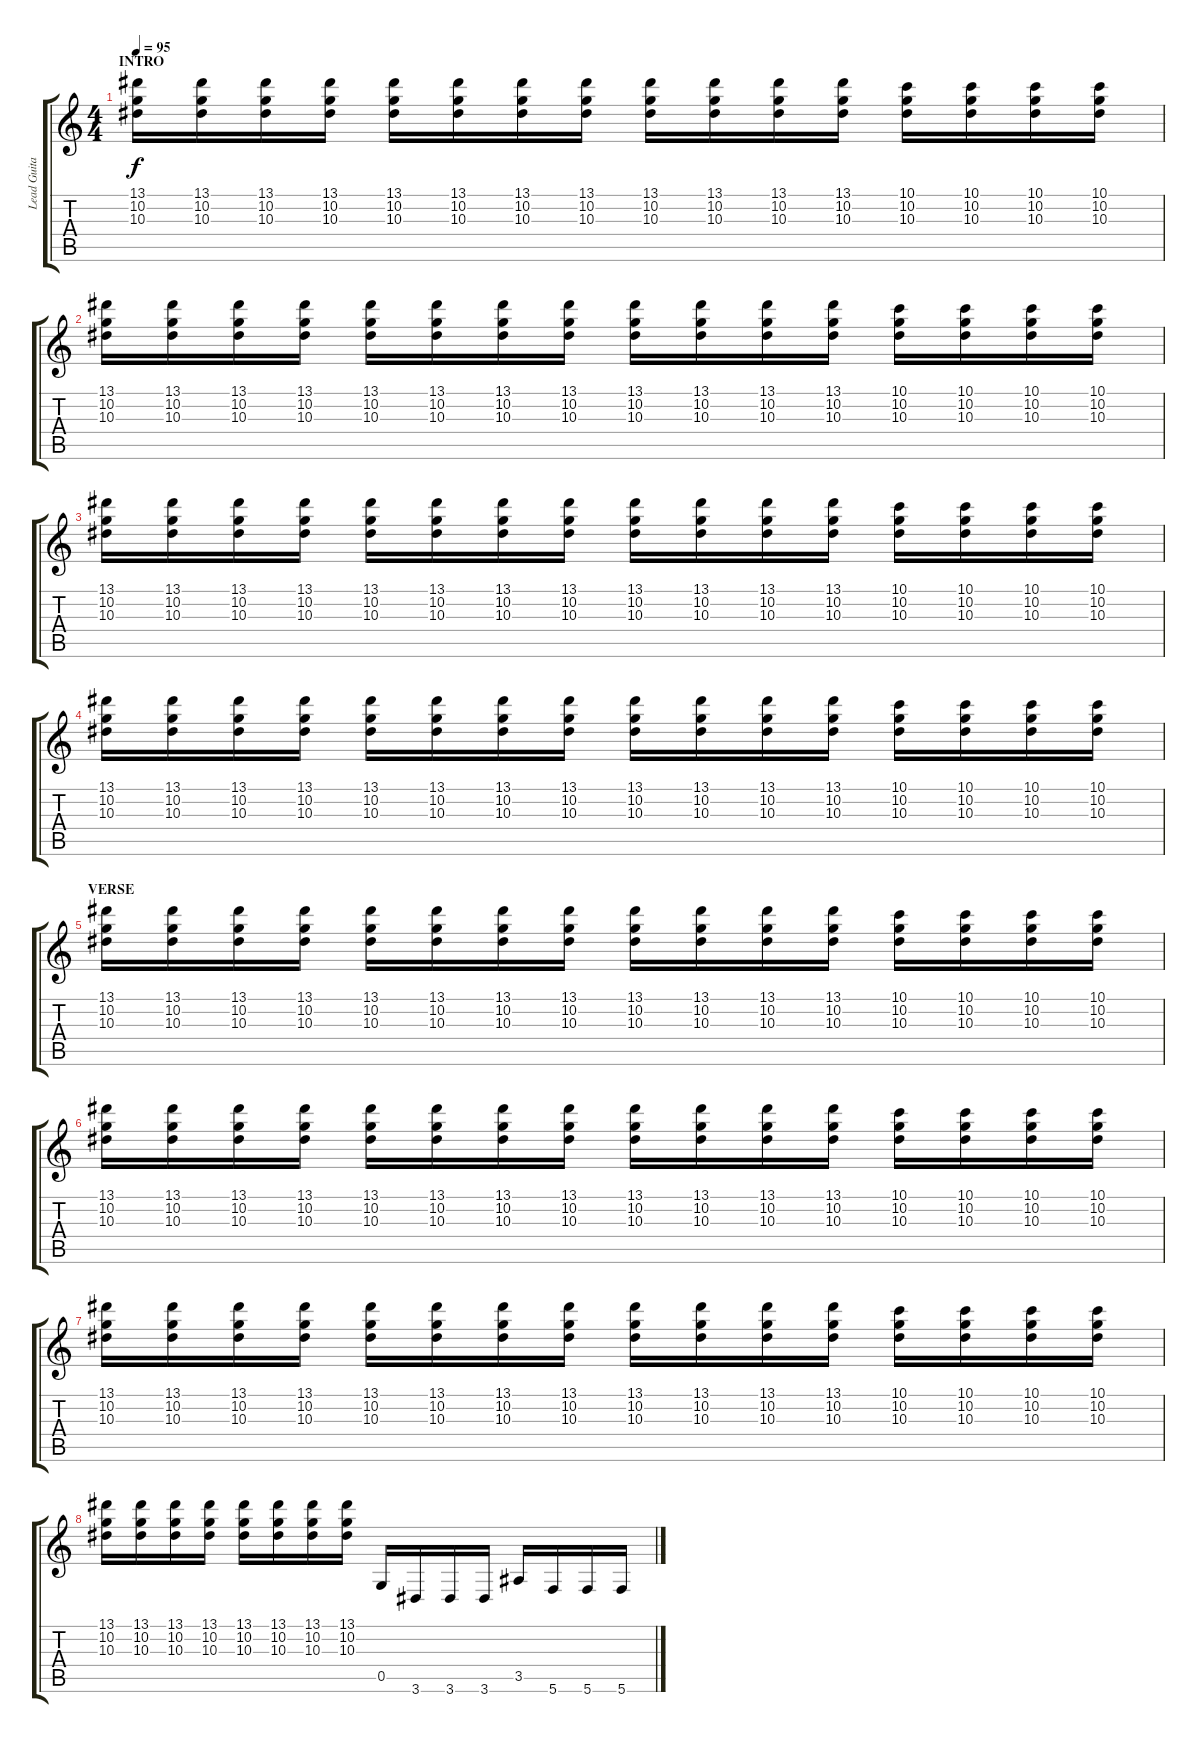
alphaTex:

\track ("Lead Guitar" "Lead Guita") {instrument distortionguitar}
\staff {score tabs}
\tuning (D4 A3 F3 C3 G2 C2) {hide}
\ts (4 4)
\section ("" "INTRO")
\tempo 95
\clef g2
\ks c
(13.1 10.2 10.3).16{dy f instrument distortionguitar} (13.1 10.2 10.3).16 (13.1 10.2 10.3).16 (13.1 10.2 10.3).16 (13.1 10.2 10.3).16 (13.1 10.2 10.3).16 (13.1 10.2 10.3).16 (13.1 10.2 10.3).16 (13.1 10.2 10.3).16 (13.1 10.2 10.3).16 (13.1 10.2 10.3).16 (13.1 10.2 10.3).16 (10.1 10.2 10.3).16 (10.1 10.2 10.3).16 (10.1 10.2 10.3).16 (10.1 10.2 10.3).16 |
(13.1 10.2 10.3).16 (13.1 10.2 10.3).16 (13.1 10.2 10.3).16 (13.1 10.2 10.3).16 (13.1 10.2 10.3).16 (13.1 10.2 10.3).16 (13.1 10.2 10.3).16 (13.1 10.2 10.3).16 (13.1 10.2 10.3).16 (13.1 10.2 10.3).16 (13.1 10.2 10.3).16 (13.1 10.2 10.3).16 (10.1 10.2 10.3).16 (10.1 10.2 10.3).16 (10.1 10.2 10.3).16 (10.1 10.2 10.3).16 |
(13.1 10.2 10.3).16 (13.1 10.2 10.3).16 (13.1 10.2 10.3).16 (13.1 10.2 10.3).16 (13.1 10.2 10.3).16 (13.1 10.2 10.3).16 (13.1 10.2 10.3).16 (13.1 10.2 10.3).16 (13.1 10.2 10.3).16 (13.1 10.2 10.3).16 (13.1 10.2 10.3).16 (13.1 10.2 10.3).16 (10.1 10.2 10.3).16 (10.1 10.2 10.3).16 (10.1 10.2 10.3).16 (10.1 10.2 10.3).16 |
(13.1 10.2 10.3).16 (13.1 10.2 10.3).16 (13.1 10.2 10.3).16 (13.1 10.2 10.3).16 (13.1 10.2 10.3).16 (13.1 10.2 10.3).16 (13.1 10.2 10.3).16 (13.1 10.2 10.3).16 (13.1 10.2 10.3).16 (13.1 10.2 10.3).16 (13.1 10.2 10.3).16{volume 6} (13.1 10.2 10.3).16 (10.1 10.2 10.3).16 (10.1 10.2 10.3).16 (10.1 10.2 10.3).16 (10.1 10.2 10.3).16 |
\section ("" "VERSE")
(13.1 10.2 10.3).16{volume 10} (13.1 10.2 10.3).16 (13.1 10.2 10.3).16 (13.1 10.2 10.3).16 (13.1 10.2 10.3).16 (13.1 10.2 10.3).16 (13.1 10.2 10.3).16 (13.1 10.2 10.3).16 (13.1 10.2 10.3).16 (13.1 10.2 10.3).16 (13.1 10.2 10.3).16 (13.1 10.2 10.3).16 (10.1 10.2 10.3).16 (10.1 10.2 10.3).16 (10.1 10.2 10.3).16 (10.1 10.2 10.3).16 |
(13.1 10.2 10.3).16 (13.1 10.2 10.3).16 (13.1 10.2 10.3).16 (13.1 10.2 10.3).16 (13.1 10.2 10.3).16 (13.1 10.2 10.3).16 (13.1 10.2 10.3).16 (13.1 10.2 10.3).16 (13.1 10.2 10.3).16 (13.1 10.2 10.3).16 (13.1 10.2 10.3).16 (13.1 10.2 10.3).16 (10.1 10.2 10.3).16 (10.1 10.2 10.3).16 (10.1 10.2 10.3).16 (10.1 10.2 10.3).16 |
(13.1 10.2 10.3).16 (13.1 10.2 10.3).16 (13.1 10.2 10.3).16 (13.1 10.2 10.3).16 (13.1 10.2 10.3).16 (13.1 10.2 10.3).16 (13.1 10.2 10.3).16 (13.1 10.2 10.3).16 (13.1 10.2 10.3).16 (13.1 10.2 10.3).16 (13.1 10.2 10.3).16 (13.1 10.2 10.3).16 (10.1 10.2 10.3).16 (10.1 10.2 10.3).16 (10.1 10.2 10.3).16 (10.1 10.2 10.3).16 |
(13.1 10.2 10.3).16 (13.1 10.2 10.3).16 (13.1 10.2 10.3).16 (13.1 10.2 10.3).16 (13.1 10.2 10.3).16 (13.1 10.2 10.3).16 (13.1 10.2 10.3).16 (13.1 10.2 10.3).16 0.5.16 3.6.16 3.6.16 3.6.16 3.5.16 5.6.16 5.6.16 5.6.16
